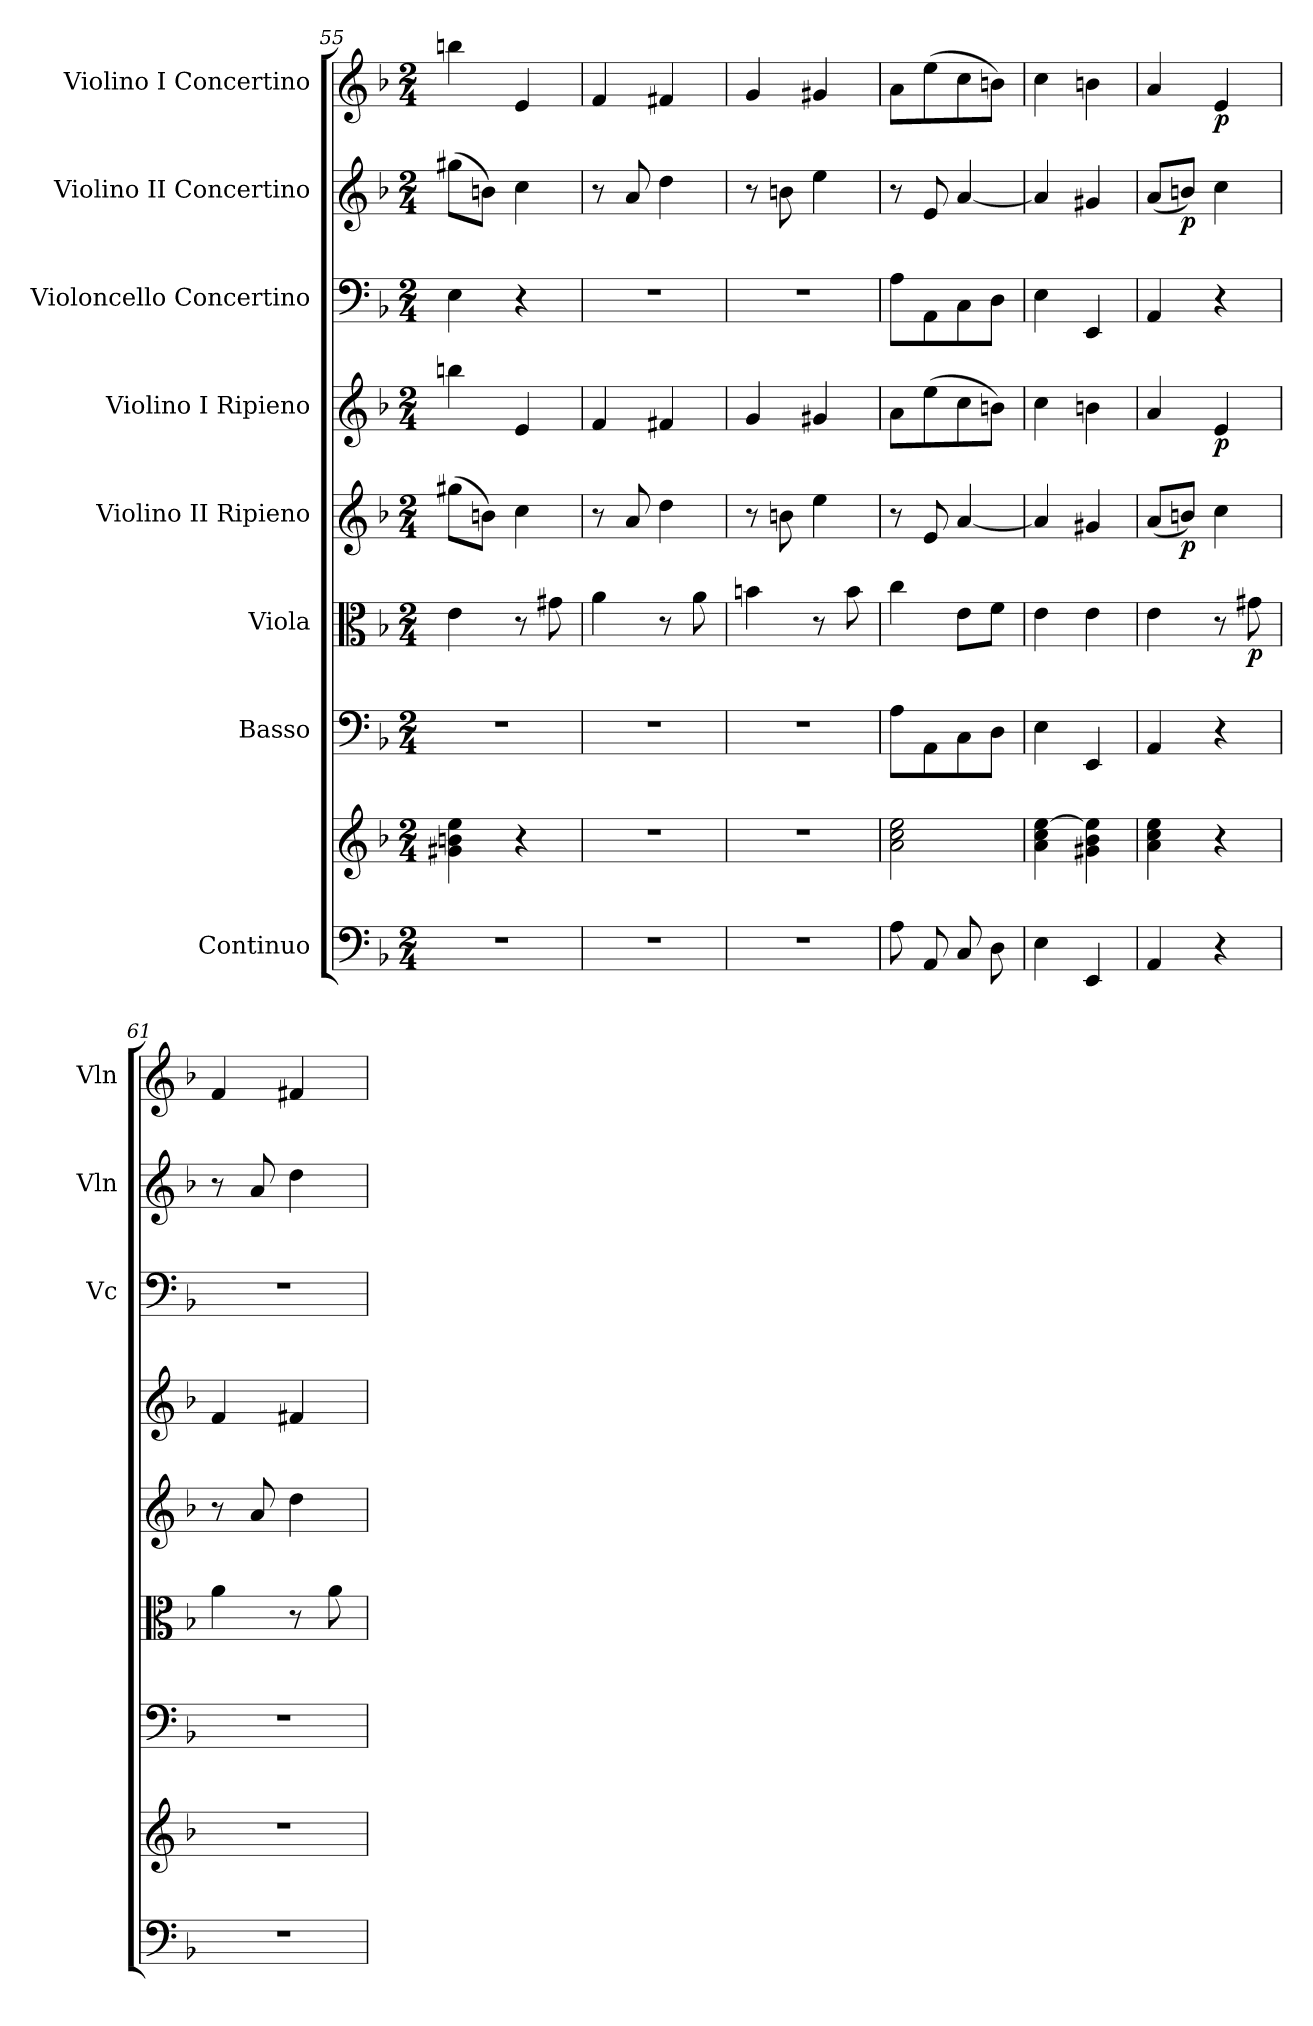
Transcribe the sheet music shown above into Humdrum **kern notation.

**kern	**kern	**kern	**kern	**dynam	**kern	**dynam	**kern	**dynam	**kern	**kern	**dynam	**kern	**dynam
*part8	*part8	*part7	*part6	*part6	*part5	*part5	*part4	*part4	*part3	*part2	*part2	*part1	*part1
*staff9	*staff8	*staff7	*staff6	*staff6	*staff5	*staff5	*staff4	*staff4	*staff3	*staff2	*staff2	*staff1	*staff1
*I"Continuo	*	*I"Basso	*I"Viola	*	*I"Violino II Ripieno	*	*I"Violino I Ripieno	*	*I"Violoncello Concertino	*I"Violino II Concertino	*	*I"Violino I Concertino	*
*	*	*	*	*	*	*	*	*	*I'Vc	*I'Vln	*	*I'Vln	*
*clefF4	*clefG2	*clefF4	*clefC3	*	*clefG2	*	*clefG2	*	*clefF4	*clefG2	*	*clefG2	*
*k[b-]	*k[b-]	*k[b-]	*k[b-]	*	*k[b-]	*	*k[b-]	*	*k[b-]	*k[b-]	*	*k[b-]	*
*M2/4	*M2/4	*M2/4	*M2/4	*	*M2/4	*	*M2/4	*	*M2/4	*M2/4	*	*M2/4	*
=55	=55	=55	=55	=55	=55	=55	=55	=55	=55	=55	=55	=55	=55
2r	4g#X\ 4bn\ 4ee\	2r	4e\	.	(>8gg#X\L	.	4bbn\	.	4E\	(>8gg#X\L	.	4bbn\	.
.	.	.	.	.	8bn\J)	.	.	.	.	8bn\J)	.	.	.
.	4r	.	8r	.	4cc\	.	4e/	.	4r	4cc\	.	4e/	.
.	.	.	8g#X\	.	.	.	.	.	.	.	.	.	.
=56	=56	=56	=56	=56	=56	=56	=56	=56	=56	=56	=56	=56	=56
2r	2r	2r	4a\	.	8r	.	4f/	.	2r	8r	.	4f/	.
.	.	.	.	.	8a/	.	.	.	.	8a/	.	.	.
.	.	.	8r	.	4dd\	.	4f#X/	.	.	4dd\	.	4f#X/	.
.	.	.	8a\	.	.	.	.	.	.	.	.	.	.
=57	=57	=57	=57	=57	=57	=57	=57	=57	=57	=57	=57	=57	=57
2r	2r	2r	4bn\	.	8r	.	4g/	.	2r	8r	.	4g/	.
.	.	.	.	.	8bn\	.	.	.	.	8bn\	.	.	.
.	.	.	8r	.	4ee\	.	4g#X/	.	.	4ee\	.	4g#X/	.
.	.	.	8b\	.	.	.	.	.	.	.	.	.	.
=58	=58	=58	=58	=58	=58	=58	=58	=58	=58	=58	=58	=58	=58
8A\	2a\ 2cc\ 2ee\	8A\L	4cc\	.	8r	.	8a\L	.	8A\L	8r	.	8a\L	.
8AA/	.	8AA\	.	.	8e/	.	(>8ee\	.	8AA\	8e/	.	(>8ee\	.
8C/	.	8C\	8e\L	.	[4a/	.	8cc\	.	8C\	[4a/	.	8cc\	.
8D\	.	8D\J	8f\J	.	.	.	8bn\J)	.	8D\J	.	.	8bn\J)	.
=59	=59	=59	=59	=59	=59	=59	=59	=59	=59	=59	=59	=59	=59
4E\	4a\ 4cc\ [4ee\	4E\	4e\	.	4a/]	.	4cc\	.	4E\	4a/]	.	4cc\	.
4EE/	4g#X\ 4b-\ 4ee\]	4EE/	4e\	.	4g#X/	.	4bn\	.	4EE/	4g#X/	.	4bn\	.
=60	=60	=60	=60	=60	=60	=60	=60	=60	=60	=60	=60	=60	=60
4AA/	4a\ 4cc\ 4ee\	4AA/	4e\	.	(<8a/L	.	4a/	.	4AA/	(<8a/L	.	4a/	.
!	!	!	!	!	!	!LO:DY:b	!	!	!	!	!LO:DY:b	!	!
.	.	.	.	.	8bn/J)	p	.	.	.	8bn/J)	p	.	.
!	!	!	!	!	!	!	!	!LO:DY:b	!	!	!	!	!LO:DY:b
4r	4r	4r	8r	.	4cc\	.	4e/	p	4r	4cc\	.	4e/	p
!	!	!	!	!LO:DY:b	!	!	!	!	!	!	!	!	!
.	.	.	8g#X\	p	.	.	.	.	.	.	.	.	.
=61	=61	=61	=61	=61	=61	=61	=61	=61	=61	=61	=61	=61	=61
2r	2r	2r	4a\	.	8r	.	4f/	.	2r	8r	.	4f/	.
.	.	.	.	.	8a/	.	.	.	.	8a/	.	.	.
.	.	.	8r	.	4dd\	.	4f#X/	.	.	4dd\	.	4f#X/	.
.	.	.	8a\	.	.	.	.	.	.	.	.	.	.
=	=	=	=	=	=	=	=	=	=	=	=	=	=
*-	*-	*-	*-	*-	*-	*-	*-	*-	*-	*-	*-	*-	*-
